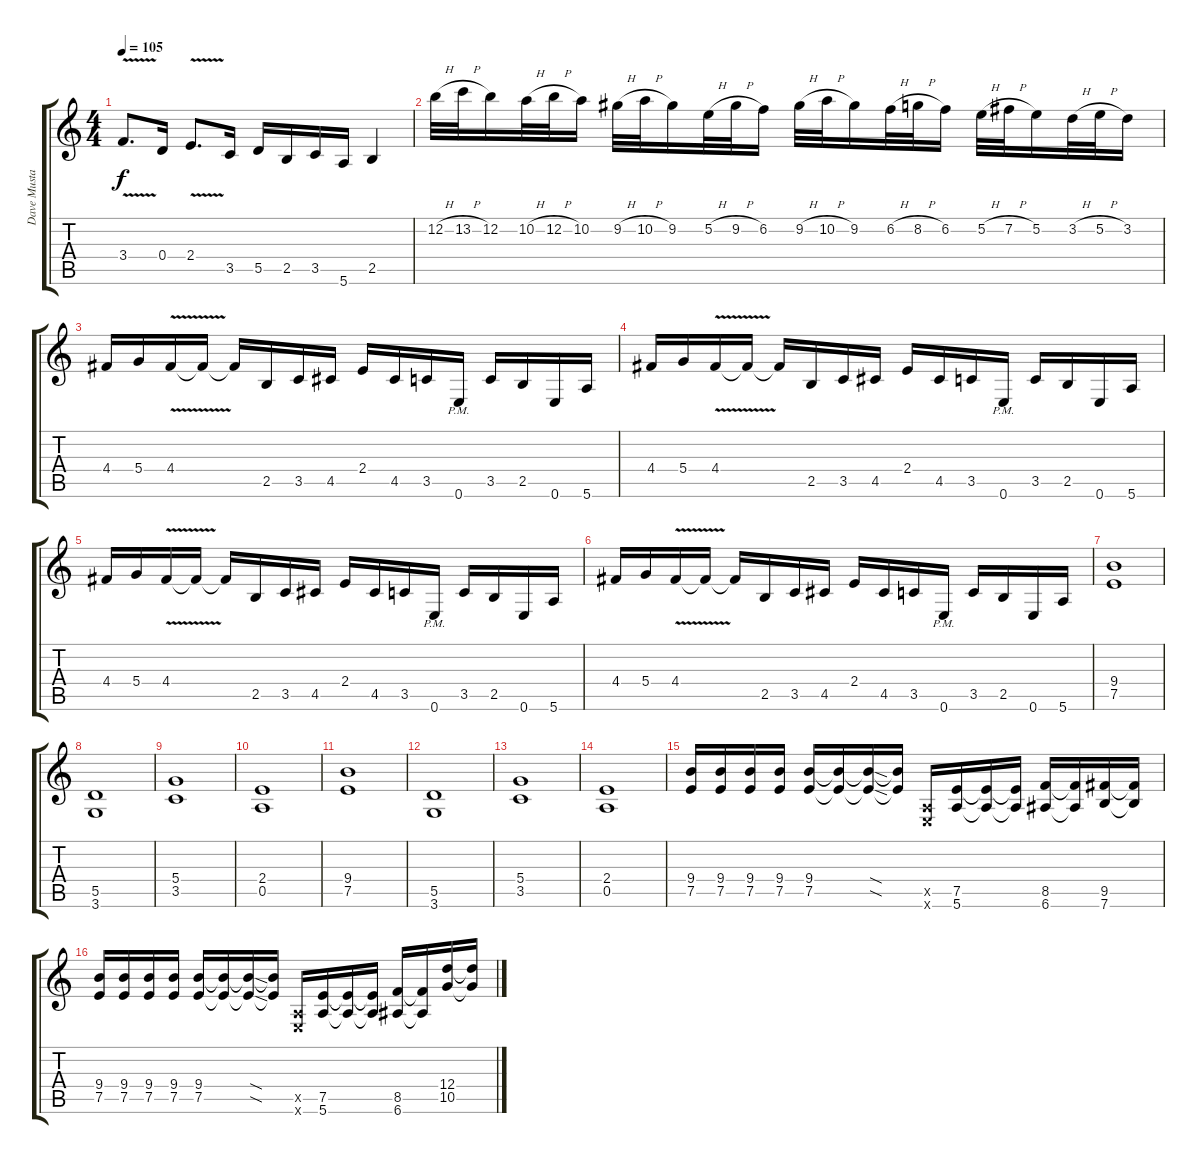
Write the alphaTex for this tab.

\track ("Dave Mustaine" "Dave Musta") {instrument distortionguitar}
\staff {score tabs}
\tuning (E4 B3 G3 D3 A2 E2) {hide}
\ts (4 4)
\tempo 105
\clef g2
\ks c
3.4{v}.8{d dy f} 0.4.16 2.4{v}.8{d} 3.5.16 5.5.16 2.5.16 3.5.16 5.6.16 2.5.4 |
12.2{h}.32 13.2{h}.32 12.2.16 10.2{h}.32 12.2{h}.32 10.2.16 9.2{h}.32 10.2{h}.32 9.2.16 5.2{h}.32 9.2{h}.32 6.2.16 9.2{h}.32 10.2{h}.32 9.2.16 6.2{h}.32 8.2{h}.32 6.2.16 5.2{h}.32 7.2{h}.32 5.2.16 3.2{h}.32 5.2{h}.32 3.2.16 |
4.4.16{volume 13} 5.4.16 4.4{v}.16 4.4{t}.16 4.4{t}.16 2.5.16 3.5.16 4.5.16 2.4.16 4.5.16 3.5.16 0.6{pm}.16 3.5.16 2.5.16 0.6.16 5.6.16 |
4.4.16 5.4.16 4.4{v}.16 4.4{t}.16 4.4{t}.16 2.5.16 3.5.16 4.5.16 2.4.16 4.5.16 3.5.16 0.6{pm}.16 3.5.16 2.5.16 0.6.16 5.6.16 |
4.4.16 5.4.16 4.4{v}.16 4.4{t}.16 4.4{t}.16 2.5.16 3.5.16 4.5.16 2.4.16 4.5.16 3.5.16 0.6{pm}.16 3.5.16 2.5.16 0.6.16 5.6.16 |
4.4.16 5.4.16 4.4{v}.16 4.4{t}.16 4.4{t}.16 2.5.16 3.5.16 4.5.16 2.4.16 4.5.16 3.5.16 0.6{pm}.16 3.5.16 2.5.16 0.6.16 5.6.16 |
(9.4 7.5).1 |
(5.5 3.6).1 |
(5.4 3.5).1 |
(2.4 0.5).1 |
(9.4 7.5).1 |
(5.5 3.6).1 |
(5.4 3.5).1 |
(2.4 0.5).1 |
(9.4 7.5).16 (9.4 7.5).16 (9.4 7.5).16 (9.4 7.5).16 (9.4 7.5).16 (9.4{t} 7.5{t}).16 (9.4{sod t} 7.5{sod t}).16 (9.4{t} 7.5{t}).16 (0.5{x} 0.6{x}).16 (7.5 5.6).16 (7.5{t} 5.6{t}).16 (7.5{t} 5.6{t}).16 (8.5 6.6).16 (8.5{t} 6.6{t}).16 (9.5 7.6).16 (9.5{t} 7.6{t}).16 |
(9.4 7.5).16 (9.4 7.5).16 (9.4 7.5).16 (9.4 7.5).16 (9.4 7.5).16 (9.4{t} 7.5{t}).16 (9.4{sod t} 7.5{sod t}).16 (9.4{t} 7.5{t}).16 (0.5{x} 0.6{x}).16 (7.5 5.6).16 (7.5{t} 5.6{t}).16 (7.5{t} 5.6{t}).16 (8.5 6.6).16 (8.5{t} 6.6{t}).16 (12.4 10.5).16 (12.4{t} 10.5{t}).16
